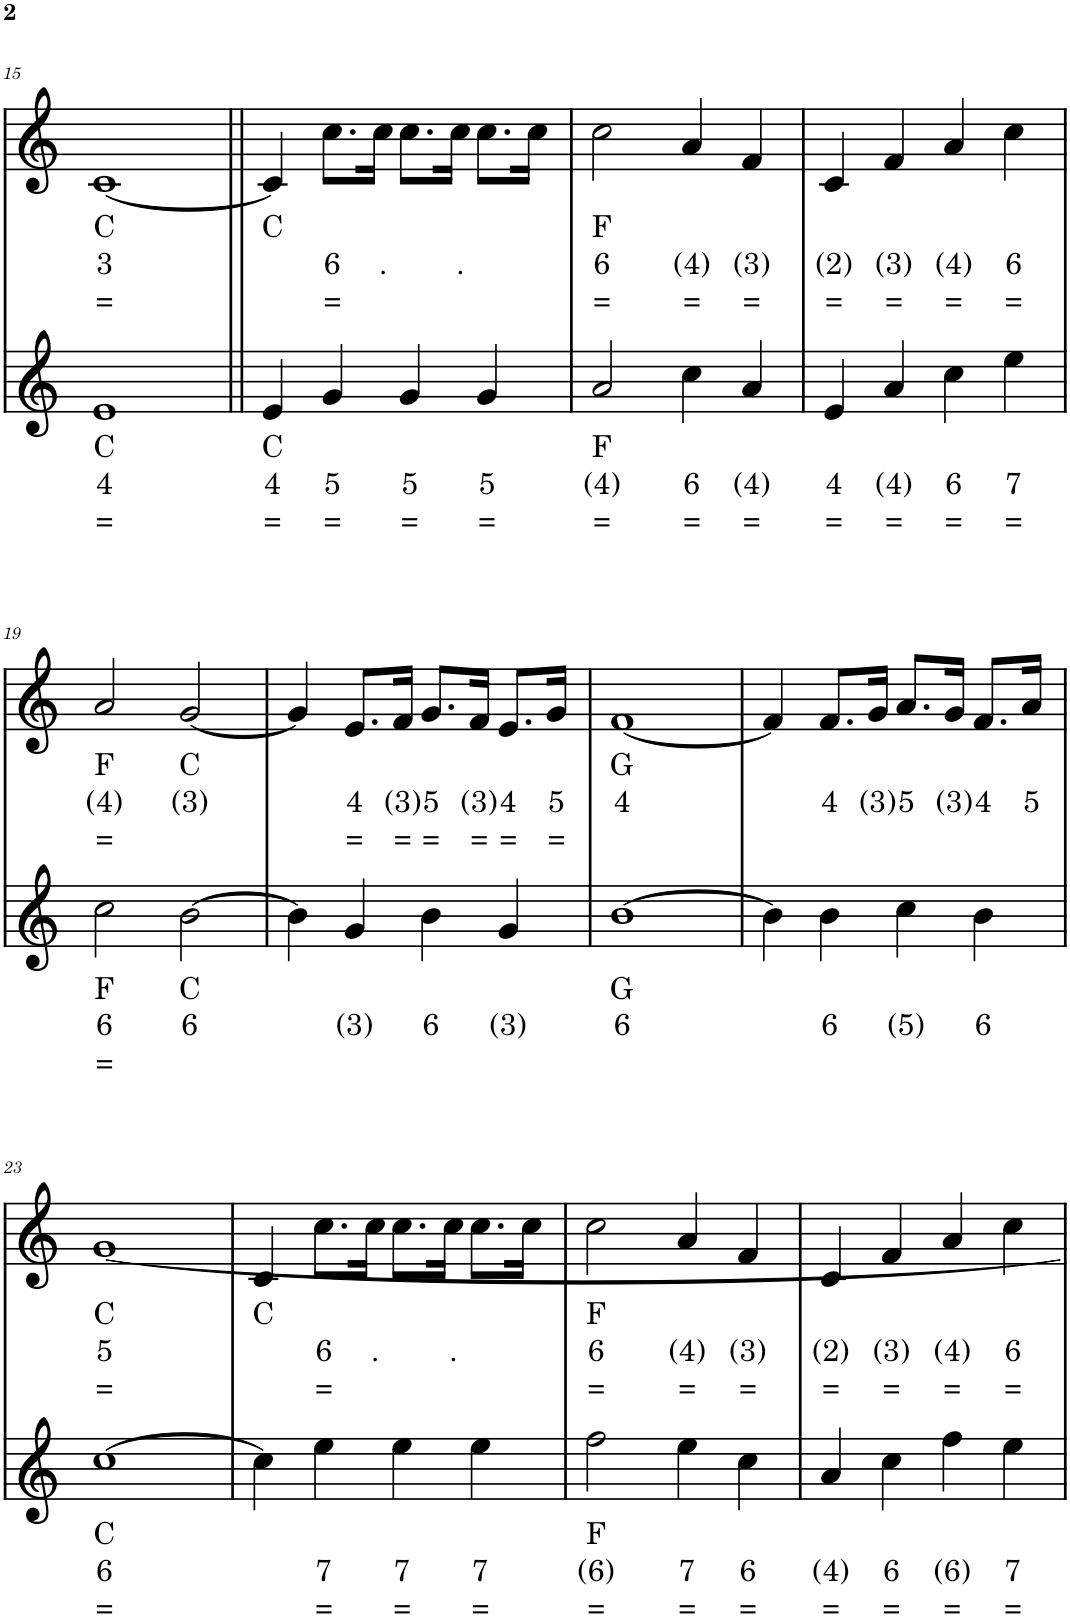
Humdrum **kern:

**kern	**text	**text	**text	**kern	**text	**text	**text
*part2	*part2	*part2	*part2	*part1	*part1	*part1	*part1
*staff2	*staff2	*staff2	*staff2	*staff1	*staff1	*staff1	*staff1
*I"Viool	*	*	*	*I"Piano	*	*	*
!!LO:PB:g=z
*clefG2	*	*	*	*clefG2	*	*	*
*k[]	*	*	*	*k[]	*	*	*
*M4/4	*	*	*	*M4/4	*	*	*
=15	=15	=15	=15	=15	=15	=15	=15
!	!LO:LY:b	!LO:LY:b	!LO:LY:b	!	!LO:LY:b	!LO:LY:b	!LO:LY:b
1e	C	4	=	[1c	C	3	=
=16||	=16||	=16||	=16||	=16||	=16||	=16||	=16||
!	!LO:LY:b	!LO:LY:b	!LO:LY:b	!	!LO:LY:b	!	!
4e/	C	4	=	4c/]	C	.	.
!	!	!LO:LY:b	!LO:LY:b	!	!	!LO:LY:b	!LO:LY:b
4g/	.	5	=	8.cc\L	.	6	=
!	!	!	!	!	!	!LO:LY:b	!
.	.	.	.	16cc\Jk	.	.	.
!	!	!LO:LY:b	!LO:LY:b	!	!	!	!
4g/	.	5	=	8.cc\L	.	.	.
!	!	!	!	!	!	!LO:LY:b	!
.	.	.	.	16cc\Jk	.	.	.
!	!	!LO:LY:b	!LO:LY:b	!	!	!	!
4g/	.	5	=	8.cc\L	.	.	.
.	.	.	.	16cc\Jk	.	.	.
=17	=17	=17	=17	=17	=17	=17	=17
!	!LO:LY:b	!LO:LY:b	!LO:LY:b	!	!LO:LY:b	!LO:LY:b	!LO:LY:b
2a/	F	(4)	=	2cc\	F	6	=
!	!	!LO:LY:b	!LO:LY:b	!	!	!LO:LY:b	!LO:LY:b
4cc\	.	6	=	4a/	.	(4)	=
!	!	!LO:LY:b	!LO:LY:b	!	!	!LO:LY:b	!LO:LY:b
4a/	.	(4)	=	4f/	.	(3)	=
=18	=18	=18	=18	=18	=18	=18	=18
!	!	!LO:LY:b	!LO:LY:b	!	!	!LO:LY:b	!LO:LY:b
4e/	.	4	=	4c/	.	(2)	=
!	!	!LO:LY:b	!LO:LY:b	!	!	!LO:LY:b	!LO:LY:b
4a/	.	(4)	=	4f/	.	(3)	=
!	!	!LO:LY:b	!LO:LY:b	!	!	!LO:LY:b	!LO:LY:b
4cc\	.	6	=	4a/	.	(4)	=
!	!	!LO:LY:b	!LO:LY:b	!	!	!LO:LY:b	!LO:LY:b
4ee\	.	7	=	4cc\	.	6	=
!!LO:LB:g=z
=19	=19	=19	=19	=19	=19	=19	=19
!	!LO:LY:b	!LO:LY:b	!LO:LY:b	!	!LO:LY:b	!LO:LY:b	!LO:LY:b
2cc\	F	6	=	2a/	F	(4)	=
!	!LO:LY:b	!LO:LY:b	!	!	!LO:LY:b	!LO:LY:b	!
[2b\	C	6	.	[2g/	C	(3)	.
=20	=20	=20	=20	=20	=20	=20	=20
4b\]	.	.	.	4g/]	.	.	.
!	!	!LO:LY:b	!	!	!	!LO:LY:b	!LO:LY:b
4g/	.	(3)	.	8.e/L	.	4	=
!	!	!	!	!	!	!LO:LY:b	!LO:LY:b
.	.	.	.	16f/Jk	.	(3)	=
!	!	!LO:LY:b	!	!	!	!LO:LY:b	!LO:LY:b
4b\	.	6	.	8.g/L	.	5	=
!	!	!	!	!	!	!LO:LY:b	!LO:LY:b
.	.	.	.	16f/Jk	.	(3)	=
!	!	!LO:LY:b	!	!	!	!LO:LY:b	!LO:LY:b
4g/	.	(3)	.	8.e/L	.	4	=
!	!	!	!	!	!	!LO:LY:b	!LO:LY:b
.	.	.	.	16g/Jk	.	5	=
=21	=21	=21	=21	=21	=21	=21	=21
!	!LO:LY:b	!LO:LY:b	!	!	!LO:LY:b	!LO:LY:b	!
[1b	G	6	.	[1f	G	4	.
=22	=22	=22	=22	=22	=22	=22	=22
4b\]	.	.	.	4f/]	.	.	.
!	!	!LO:LY:b	!	!	!	!LO:LY:b	!
4b\	.	6	.	8.f/L	.	4	.
!	!	!	!	!	!	!LO:LY:b	!
.	.	.	.	16g/Jk	.	(3)	.
!	!	!LO:LY:b	!	!	!	!LO:LY:b	!
4cc\	.	(5)	.	8.a/L	.	5	.
!	!	!	!	!	!	!LO:LY:b	!
.	.	.	.	16g/Jk	.	(3)	.
!	!	!LO:LY:b	!	!	!	!LO:LY:b	!
4b\	.	6	.	8.f/L	.	4	.
!	!	!	!	!	!	!LO:LY:b	!
.	.	.	.	16a/Jk	.	5	.
!!LO:LB:g=z
=23	=23	=23	=23	=23	=23	=23	=23
!	!LO:LY:b	!LO:LY:b	!LO:LY:b	!	!LO:LY:b	!LO:LY:b	!LO:LY:b
[1cc	C	6	=	[1g	C	5	=
=24	=24	=24	=24	=24	=24	=24	=24
!	!	!	!	!	!LO:LY:b	!	!
4cc\]	.	.	.	4c/	C	.	.
!	!	!LO:LY:b	!LO:LY:b	!	!	!LO:LY:b	!LO:LY:b
4ee\	.	7	=	8.cc\L	.	6	=
!	!	!	!	!	!	!LO:LY:b	!
.	.	.	.	16cc\Jk	.	.	.
!	!	!LO:LY:b	!LO:LY:b	!	!	!	!
4ee\	.	7	=	8.cc\L	.	.	.
!	!	!	!	!	!	!LO:LY:b	!
.	.	.	.	16cc\Jk	.	.	.
!	!	!LO:LY:b	!LO:LY:b	!	!	!	!
4ee\	.	7	=	8.cc\L	.	.	.
.	.	.	.	16cc\Jk	.	.	.
=25	=25	=25	=25	=25	=25	=25	=25
!	!LO:LY:b	!LO:LY:b	!LO:LY:b	!	!LO:LY:b	!LO:LY:b	!LO:LY:b
2ff\	F	(6)	=	2cc\	F	6	=
!	!	!LO:LY:b	!LO:LY:b	!	!	!LO:LY:b	!LO:LY:b
4ee\	.	7	=	4a/	.	(4)	=
!	!	!LO:LY:b	!LO:LY:b	!	!	!LO:LY:b	!LO:LY:b
4cc\	.	6	=	4f/	.	(3)	=
=26	=26	=26	=26	=26	=26	=26	=26
!	!	!LO:LY:b	!LO:LY:b	!	!	!LO:LY:b	!LO:LY:b
4a/	.	(4)	=	4c/	.	(2)	=
!	!	!LO:LY:b	!LO:LY:b	!	!	!LO:LY:b	!LO:LY:b
4cc\	.	6	=	4f/	.	(3)	=
!	!	!LO:LY:b	!LO:LY:b	!	!	!LO:LY:b	!LO:LY:b
4ff\	.	(6)	=	4a/	.	(4)	=
!	!	!LO:LY:b	!LO:LY:b	!	!	!LO:LY:b	!LO:LY:b
4ee\	.	7	=	4cc\	.	6	=
=	=	=	=	=	=	=	=
*-	*-	*-	*-	*-	*-	*-	*-
